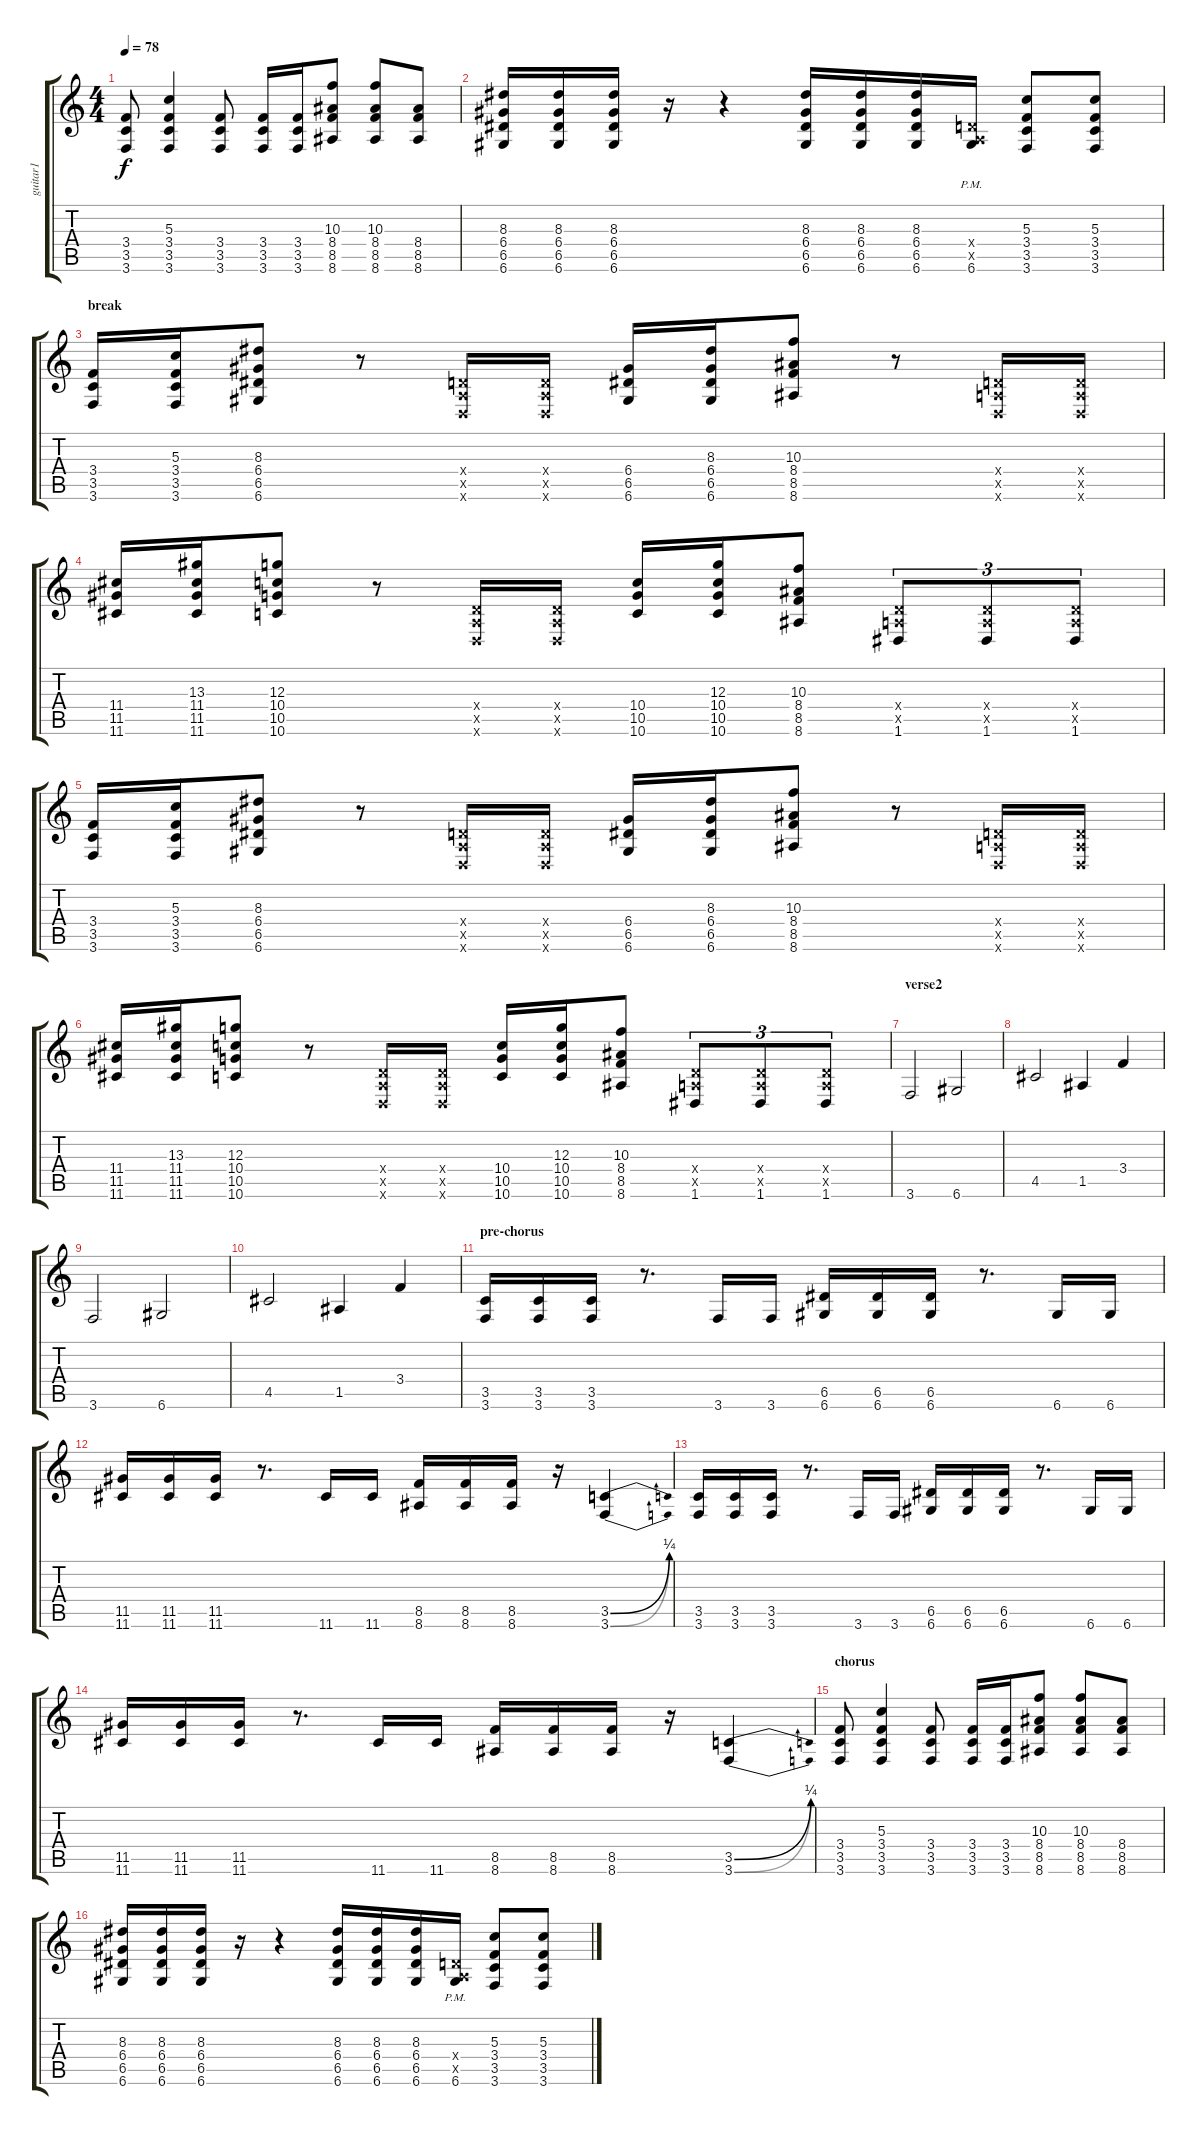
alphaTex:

\track ("guitar1" "guitar1") {instrument distortionguitar}
\staff {score tabs}
\tuning (E4 B3 G3 D3 A2 D2) {hide}
\ts (4 4)
\tempo 78
\clef g2
\ks c
(3.4 3.5 3.6).8{dy f} (5.3 3.4 3.5 3.6).4 (3.4 3.5 3.6).8 (3.4 3.5 3.6).16 (3.4 3.5 3.6).16 (10.3 8.4 8.5 8.6).8 (10.3 8.4 8.5 8.6).8 (8.4 8.5 8.6).8 |
(8.3 6.4 6.5 6.6).16 (8.3 6.4 6.5 6.6).16 (8.3 6.4 6.5 6.6).16 r.16 r.4 (8.3 6.4 6.5 6.6).16 (8.3 6.4 6.5 6.6).16 (8.3 6.4 6.5 6.6).16 (0.4{x} 0.5{x} 6.6{pm}).16 (5.3 3.4 3.5 3.6).8 (5.3 3.4 3.5 3.6).8 |
\section ("" "break")
(3.4 3.5 3.6).16 (5.3 3.4 3.5 3.6).16 (8.3 6.4 6.5 6.6).8 r.8 (0.4{x} 0.5{x} 0.6{x}).16 (0.4{x} 0.5{x} 0.6{x}).16 (6.4 6.5 6.6).16 (8.3 6.4 6.5 6.6).16 (10.3 8.4 8.5 8.6).8 r.8 (0.4{x} 0.5{x} 0.6{x}).16 (0.4{x} 0.5{x} 0.6{x}).16 |
(11.4 11.5 11.6).16 (13.3 11.4 11.5 11.6).16 (12.3 10.4 10.5 10.6).8 r.8 (0.4{x} 0.5{x} 0.6{x}).16 (0.4{x} 0.5{x} 0.6{x}).16 (10.4 10.5 10.6).16 (12.3 10.4 10.5 10.6).16 (10.3 8.4 8.5 8.6).8 (0.4{x} 0.5{x} 1.6).8{tu (3 2)} (0.4{x} 0.5{x} 1.6).8{tu (3 2)} (0.4{x} 0.5{x} 1.6).8{tu (3 2)} |
(3.4 3.5 3.6).16 (5.3 3.4 3.5 3.6).16 (8.3 6.4 6.5 6.6).8 r.8 (0.4{x} 0.5{x} 0.6{x}).16 (0.4{x} 0.5{x} 0.6{x}).16 (6.4 6.5 6.6).16 (8.3 6.4 6.5 6.6).16 (10.3 8.4 8.5 8.6).8 r.8 (0.4{x} 0.5{x} 0.6{x}).16 (0.4{x} 0.5{x} 0.6{x}).16 |
(11.4 11.5 11.6).16 (13.3 11.4 11.5 11.6).16 (12.3 10.4 10.5 10.6).8 r.8 (0.4{x} 0.5{x} 0.6{x}).16 (0.4{x} 0.5{x} 0.6{x}).16 (10.4 10.5 10.6).16 (12.3 10.4 10.5 10.6).16 (10.3 8.4 8.5 8.6).8 (0.4{x} 0.5{x} 1.6).8{tu (3 2)} (0.4{x} 0.5{x} 1.6).8{tu (3 2)} (0.4{x} 0.5{x} 1.6).8{tu (3 2)} |
\section ("" "verse2")
3.6.2 6.6.2 |
4.5.2 1.5.4 3.4.4 |
3.6.2 6.6.2 |
4.5.2 1.5.4 3.4.4 |
\section ("" "pre-chorus")
(3.5 3.6).16 (3.5 3.6).16 (3.5 3.6).16 r.8{d} 3.6.16 3.6.16 (6.5 6.6).16 (6.5 6.6).16 (6.5 6.6).16 r.8{d} 6.6.16 6.6.16 |
(11.5 11.6).16 (11.5 11.6).16 (11.5 11.6).16 r.8{d} 11.6.16 11.6.16 (8.5 8.6).16 (8.5 8.6).16 (8.5 8.6).16 r.16 (3.5{be (bend 0 0 60 1)} 3.6{be (bend 0 0 60 1)}).4 |
(3.5 3.6).16 (3.5 3.6).16 (3.5 3.6).16 r.8{d} 3.6.16 3.6.16 (6.5 6.6).16 (6.5 6.6).16 (6.5 6.6).16 r.8{d} 6.6.16 6.6.16 |
(11.5 11.6).16 (11.5 11.6).16 (11.5 11.6).16 r.8{d} 11.6.16 11.6.16 (8.5 8.6).16 (8.5 8.6).16 (8.5 8.6).16 r.16 (3.5{be (bend 0 0 60 1)} 3.6{be (bend 0 0 60 1)}).4 |
\section ("" "chorus")
(3.4 3.5 3.6).8 (5.3 3.4 3.5 3.6).4 (3.4 3.5 3.6).8 (3.4 3.5 3.6).16 (3.4 3.5 3.6).16 (10.3 8.4 8.5 8.6).8 (10.3 8.4 8.5 8.6).8 (8.4 8.5 8.6).8 |
(8.3 6.4 6.5 6.6).16 (8.3 6.4 6.5 6.6).16 (8.3 6.4 6.5 6.6).16 r.16 r.4 (8.3 6.4 6.5 6.6).16 (8.3 6.4 6.5 6.6).16 (8.3 6.4 6.5 6.6).16 (0.4{x} 0.5{x} 6.6{pm}).16 (5.3 3.4 3.5 3.6).8 (5.3 3.4 3.5 3.6).8
